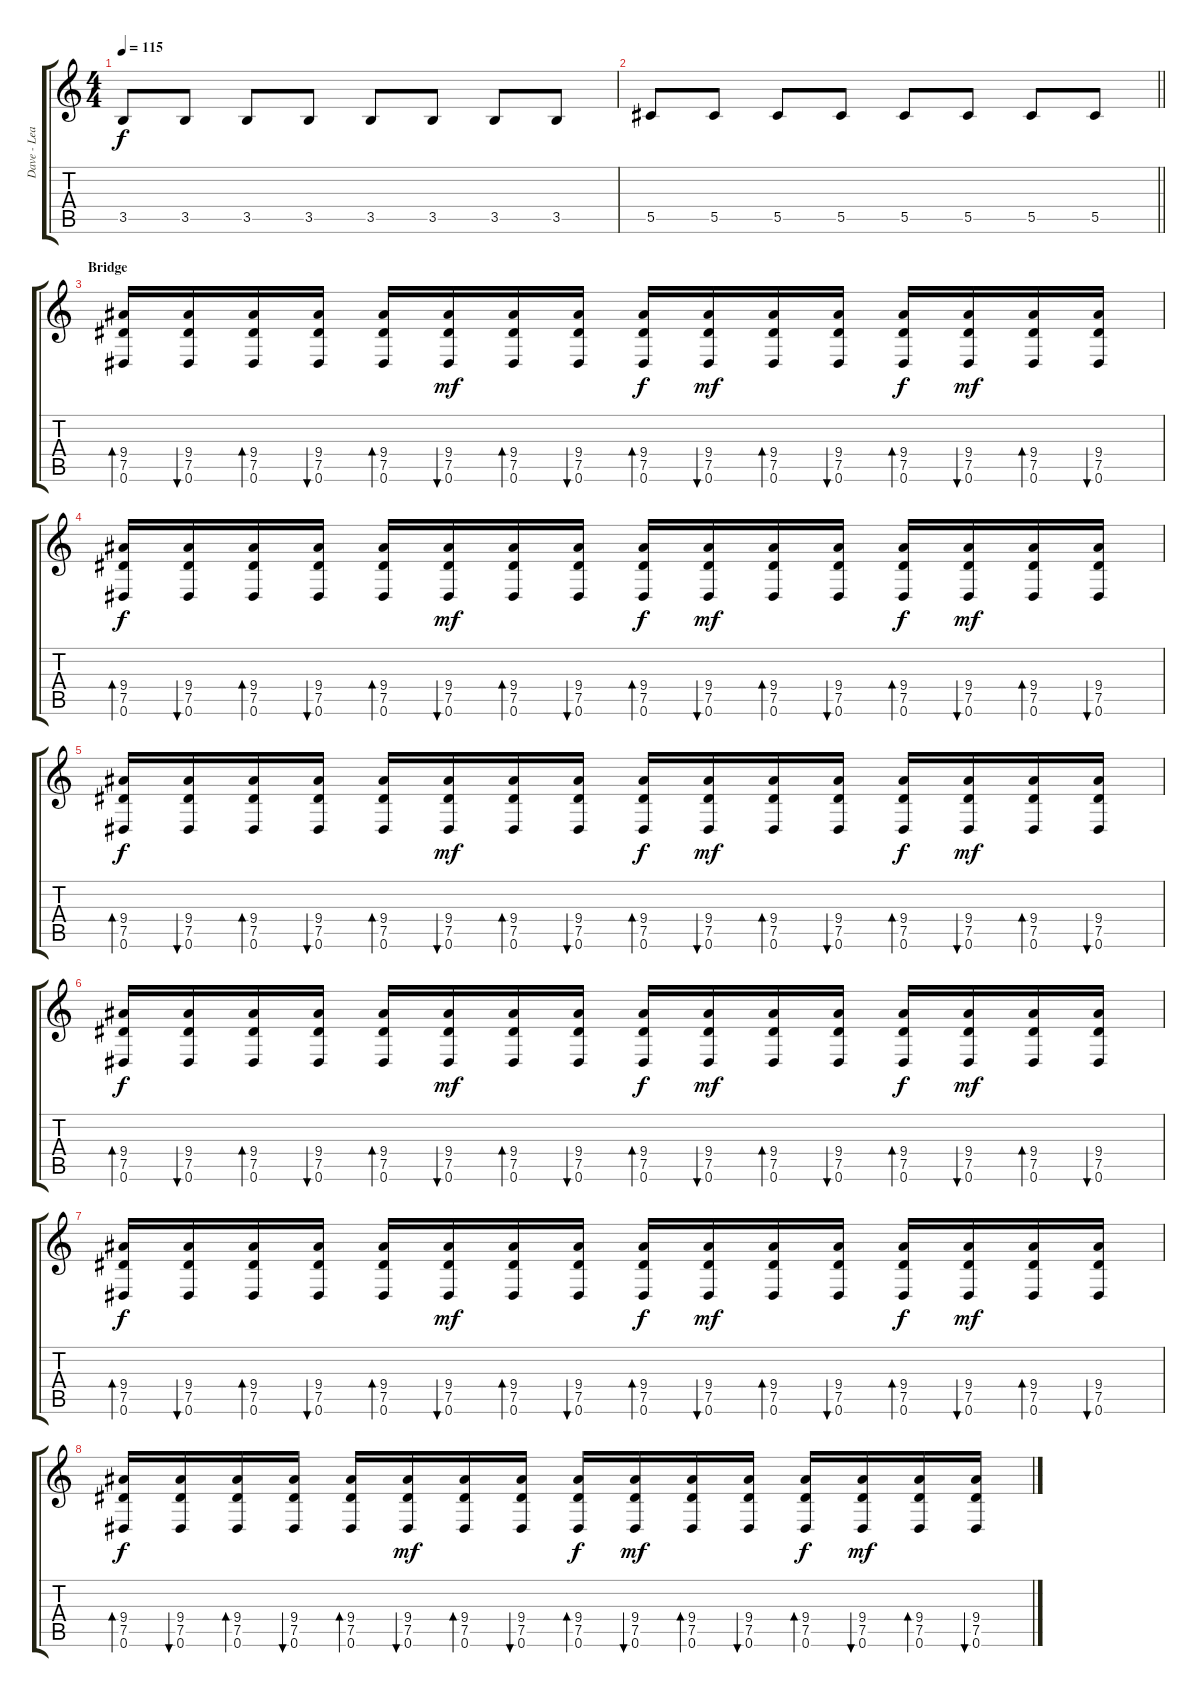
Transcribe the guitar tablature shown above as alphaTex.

\track ("Dave - Lead Guitar II" "Dave - Lea") {instrument overdrivenguitar}
\staff {score tabs}
\tuning (Eb4 Bb3 Gb3 Db3 Ab2 Eb2) {hide}
\ts (4 4)
\tempo 115
\clef g2
\ks c
3.5.8{dy f} 3.5.8 3.5.8 3.5.8 3.5.8 3.5.8 3.5.8 3.5.8 |
\barLineRight lightlight
5.5.8 5.5.8 5.5.8 5.5.8 5.5.8 5.5.8 5.5.8 5.5.8 |
\section ("" "Bridge")
(9.4 7.5 0.6).16{bd 30} (9.4 7.5 0.6).16{bu 30} (9.4 7.5 0.6).16{bd 30} (9.4 7.5 0.6).16{bu 30} (9.4 7.5 0.6).16{bd 30} (9.4 7.5 0.6).16{bu 30 dy mf} (9.4 7.5 0.6).16{bd 30} (9.4 7.5 0.6).16{bu 30} (9.4 7.5 0.6).16{bd 30 dy f} (9.4 7.5 0.6).16{bu 30 dy mf} (9.4 7.5 0.6).16{bd 60} (9.4 7.5 0.6).16{bu 30} (9.4 7.5 0.6).16{bd 120 dy f} (9.4 7.5 0.6).16{bu 30 dy mf} (9.4 7.5 0.6).16{bd 30} (9.4 7.5 0.6).16{bu 30} |
(9.4 7.5 0.6).16{bd 30 dy f} (9.4 7.5 0.6).16{bu 30} (9.4 7.5 0.6).16{bd 30} (9.4 7.5 0.6).16{bu 30} (9.4 7.5 0.6).16{bd 30} (9.4 7.5 0.6).16{bu 30 dy mf} (9.4 7.5 0.6).16{bd 30} (9.4 7.5 0.6).16{bu 30} (9.4 7.5 0.6).16{bd 30 dy f} (9.4 7.5 0.6).16{bu 30 dy mf} (9.4 7.5 0.6).16{bd 60} (9.4 7.5 0.6).16{bu 30} (9.4 7.5 0.6).16{bd 120 dy f} (9.4 7.5 0.6).16{bu 30 dy mf} (9.4 7.5 0.6).16{bd 30} (9.4 7.5 0.6).16{bu 30} |
(9.4 7.5 0.6).16{bd 30 dy f} (9.4 7.5 0.6).16{bu 30} (9.4 7.5 0.6).16{bd 30} (9.4 7.5 0.6).16{bu 30} (9.4 7.5 0.6).16{bd 30} (9.4 7.5 0.6).16{bu 30 dy mf} (9.4 7.5 0.6).16{bd 30} (9.4 7.5 0.6).16{bu 30} (9.4 7.5 0.6).16{bd 30 dy f} (9.4 7.5 0.6).16{bu 30 dy mf} (9.4 7.5 0.6).16{bd 60} (9.4 7.5 0.6).16{bu 30} (9.4 7.5 0.6).16{bd 120 dy f} (9.4 7.5 0.6).16{bu 30 dy mf} (9.4 7.5 0.6).16{bd 30} (9.4 7.5 0.6).16{bu 30} |
(9.4 7.5 0.6).16{bd 30 dy f} (9.4 7.5 0.6).16{bu 30} (9.4 7.5 0.6).16{bd 30} (9.4 7.5 0.6).16{bu 30} (9.4 7.5 0.6).16{bd 30} (9.4 7.5 0.6).16{bu 30 dy mf} (9.4 7.5 0.6).16{bd 30} (9.4 7.5 0.6).16{bu 30} (9.4 7.5 0.6).16{bd 30 dy f} (9.4 7.5 0.6).16{bu 30 dy mf} (9.4 7.5 0.6).16{bd 60} (9.4 7.5 0.6).16{bu 30} (9.4 7.5 0.6).16{bd 120 dy f} (9.4 7.5 0.6).16{bu 30 dy mf} (9.4 7.5 0.6).16{bd 30} (9.4 7.5 0.6).16{bu 30} |
(9.4 7.5 0.6).16{bd 30 dy f} (9.4 7.5 0.6).16{bu 30} (9.4 7.5 0.6).16{bd 30} (9.4 7.5 0.6).16{bu 30} (9.4 7.5 0.6).16{bd 30} (9.4 7.5 0.6).16{bu 30 dy mf} (9.4 7.5 0.6).16{bd 30} (9.4 7.5 0.6).16{bu 30} (9.4 7.5 0.6).16{bd 30 dy f} (9.4 7.5 0.6).16{bu 30 dy mf} (9.4 7.5 0.6).16{bd 60} (9.4 7.5 0.6).16{bu 30} (9.4 7.5 0.6).16{bd 120 dy f} (9.4 7.5 0.6).16{bu 30 dy mf} (9.4 7.5 0.6).16{bd 30} (9.4 7.5 0.6).16{bu 30} |
(9.4 7.5 0.6).16{bd 30 dy f} (9.4 7.5 0.6).16{bu 30} (9.4 7.5 0.6).16{bd 30} (9.4 7.5 0.6).16{bu 30} (9.4 7.5 0.6).16{bd 30} (9.4 7.5 0.6).16{bu 30 dy mf} (9.4 7.5 0.6).16{bd 30} (9.4 7.5 0.6).16{bu 30} (9.4 7.5 0.6).16{bd 30 dy f} (9.4 7.5 0.6).16{bu 30 dy mf} (9.4 7.5 0.6).16{bd 60} (9.4 7.5 0.6).16{bu 30} (9.4 7.5 0.6).16{bd 120 dy f} (9.4 7.5 0.6).16{bu 30 dy mf} (9.4 7.5 0.6).16{bd 30} (9.4 7.5 0.6).16{bu 30}
